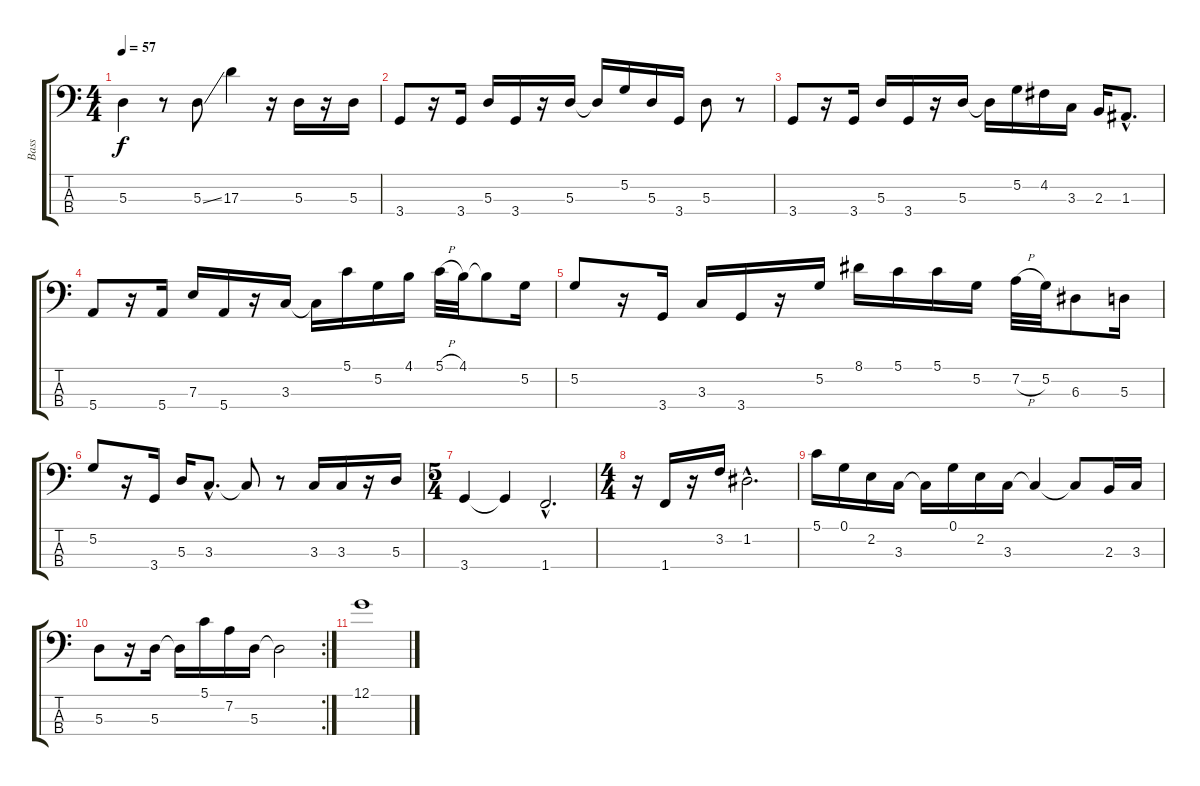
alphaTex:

\track ("Bass" "Bass") {instrument fretlessbass}
\staff {score tabs}
\tuning (G2 D2 A1 E1) {hide}
\ts (4 4)
\tempo 57
\clef f4
\ks c
5.3{t}.4{dy f} r.8 5.3{ss}.8 17.3.4 r.16 5.3.16 r.16 5.3.16 |
3.4.8 r.16 3.4.16 5.3.16 3.4.16 r.16 5.3.16 5.3{t}.16 5.2.16 5.3.16 3.4.16 5.3.8 r.8 |
3.4.8 r.16 3.4.16 5.3.16 3.4.16 r.16 5.3.16 5.3{t}.16 5.2.16 4.2.16 3.3.16 2.3.16 1.3{hac}.8{d} |
5.4.8 r.16 5.4.16 7.3.16 5.4.16 r.16 3.3.16 3.3{t}.16 5.1.16 5.2.16 4.1.16 5.1{h}.32 4.1.32 4.1{t}.8 5.2.16 |
5.2.8 r.16 3.4.16 3.3.16 3.4.16 r.16 5.2.16 8.1.16 5.1.16 5.1.16 5.2.16 7.2{h}.32 5.2.32 6.3.8 5.3.16 |
5.2.8 r.16 3.4.16 5.3.16 3.3{hac}.8{d} 3.3{t}.8 r.8 3.3.16 3.3.16 r.16 5.3.16 |
\ts (5 4)
3.4.4 3.4{t}.4 1.4{hac}.2{d} |
\ts (4 4)
r.16 1.4.16 r.16 3.2.16 1.2{hac}.2{d} |
5.1.16 0.1.16 2.2.16 3.3.16 3.3{t}.16 0.1.16 2.2.16 3.3.16 3.3{t}.4 3.3{t}.8 2.3.16 3.3.16 |
\rc 2
5.3.8 r.16 5.3.16 5.3{t}.16 5.1.16 7.2.16 5.3.16 5.3{t}.2 |
12.1.1
